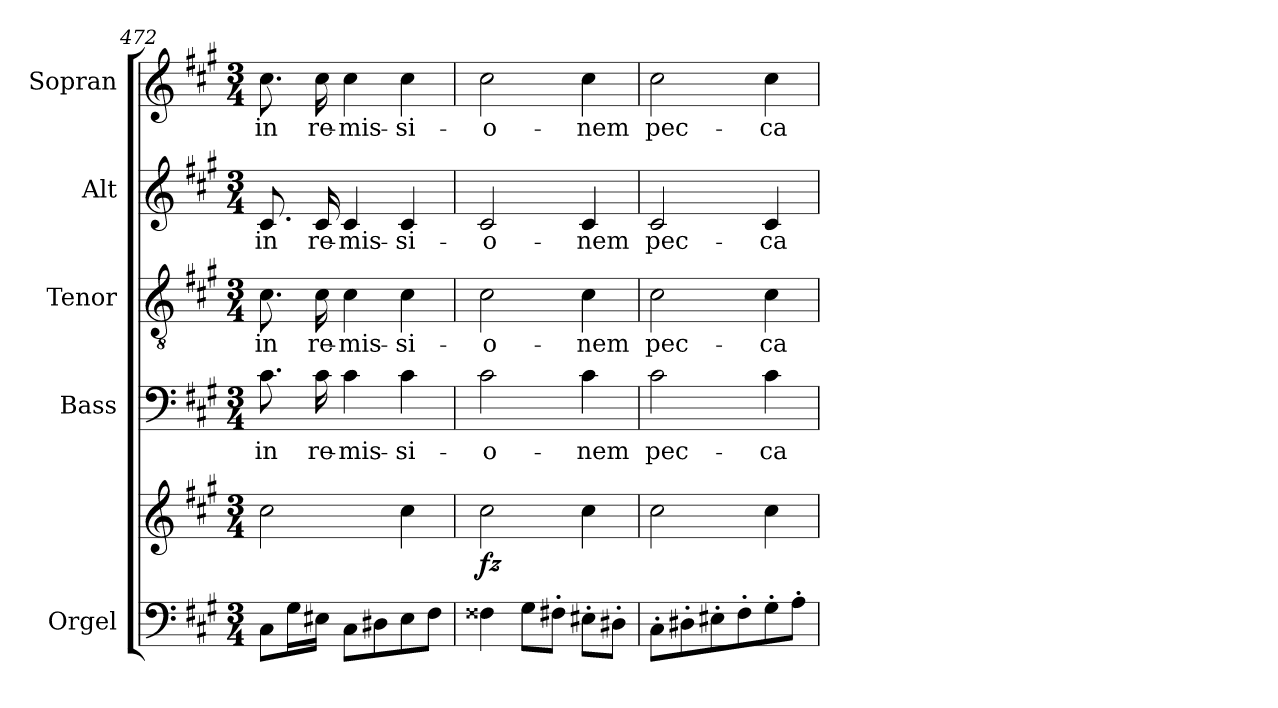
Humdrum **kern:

**kern	**kern	**dynam	**kern	**text	**kern	**text	**kern	**text	**kern	**text
*part5	*part5	*part5	*part4	*part4	*part3	*part3	*part2	*part2	*part1	*part1
*staff6	*staff5	*staff5/6	*staff4	*staff4	*staff3	*staff3	*staff2	*staff2	*staff1	*staff1
*I"Orgel	*	*	*I"Bass	*	*I"Tenor	*	*I"Alt	*	*I"Sopran	*
*I'Org.	*	*	*I'B.	*	*I'T.	*	*I'A.	*	*I'S.	*
*clefF4	*clefG2	*	*clefF4	*	*clefGv2	*	*clefG2	*	*clefG2	*
*k[f#c#g#]	*k[f#c#g#]	*	*k[f#c#g#]	*	*k[f#c#g#]	*	*k[f#c#g#]	*	*k[f#c#g#]	*
*A:	*A:	*	*A:	*	*A:	*	*A:	*	*A:	*
*M3/4	*M3/4	*	*M3/4	*	*M3/4	*	*M3/4	*	*M3/4	*
=472	=472	=472	=472	=472	=472	=472	=472	=472	=472	=472
!	!	!	!	!LO:LY:b	!	!LO:LY:b	!	!LO:LY:b	!	!LO:LY:b
8C#\L	2cc#\	.	8.c#\	in	8.c#\	in	8.c#/	in	8.cc#\	in
16G#\L	.	.	.	.	.	.	.	.	.	.
!	!	!	!	!LO:LY:b	!	!LO:LY:b	!	!LO:LY:b	!	!LO:LY:b
16E#X\JJ	.	.	16c#\	re-	16c#\	re-	16c#/	re-	16cc#\	re-
!	!	!	!	!LO:LY:b	!	!LO:LY:b	!	!LO:LY:b	!	!LO:LY:b
8C#\L	.	.	4c#\	-mis-	4c#\	-mis-	4c#/	-mis-	4cc#\	-mis-
8D#X\	.	.	.	.	.	.	.	.	.	.
!	!	!	!	!LO:LY:b	!	!LO:LY:b	!	!LO:LY:b	!	!LO:LY:b
8E#\	4cc#\	.	4c#\	-si-	4c#\	-si-	4c#/	-si-	4cc#\	-si-
8F#\J	.	.	.	.	.	.	.	.	.	.
!!LO:PB:g=z
=473	=473	=473	=473	=473	=473	=473	=473	=473	=473	=473
!	!	!LO:DY:b	!	!LO:LY:b	!	!LO:LY:b	!	!LO:LY:b	!	!LO:LY:b
4F##X\	2cc#\	fz	2c#\	-o-	2c#\	-o-	2c#/	-o-	2cc#\	-o-
8G#\L	.	.	.	.	.	.	.	.	.	.
8F#X'>\J	.	.	.	.	.	.	.	.	.	.
!	!	!	!	!LO:LY:b	!	!LO:LY:b	!	!LO:LY:b	!	!LO:LY:b
8E#X'>\L	4cc#\	.	4c#\	-nem	4c#\	-nem	4c#/	-nem	4cc#\	-nem
8D#X'>\J	.	.	.	.	.	.	.	.	.	.
=474	=474	=474	=474	=474	=474	=474	=474	=474	=474	=474
!	!	!	!	!LO:LY:b	!	!LO:LY:b	!	!LO:LY:b	!	!LO:LY:b
8C#'>\L	2cc#\	.	2c#\	pec-	2c#\	pec-	2c#/	pec-	2cc#\	pec-
8D#X'>\	.	.	.	.	.	.	.	.	.	.
8E#X'>\	.	.	.	.	.	.	.	.	.	.
8F#'>\	.	.	.	.	.	.	.	.	.	.
!	!	!	!	!LO:LY:b	!	!LO:LY:b	!	!LO:LY:b	!	!LO:LY:b
8G#'>\	4cc#\	.	4c#\	-ca-	4c#\	-ca-	4c#/	-ca-	4cc#\	-ca-
8A'>\J	.	.	.	.	.	.	.	.	.	.
=	=	=	=	=	=	=	=	=	=	=
*-	*-	*-	*-	*-	*-	*-	*-	*-	*-	*-
